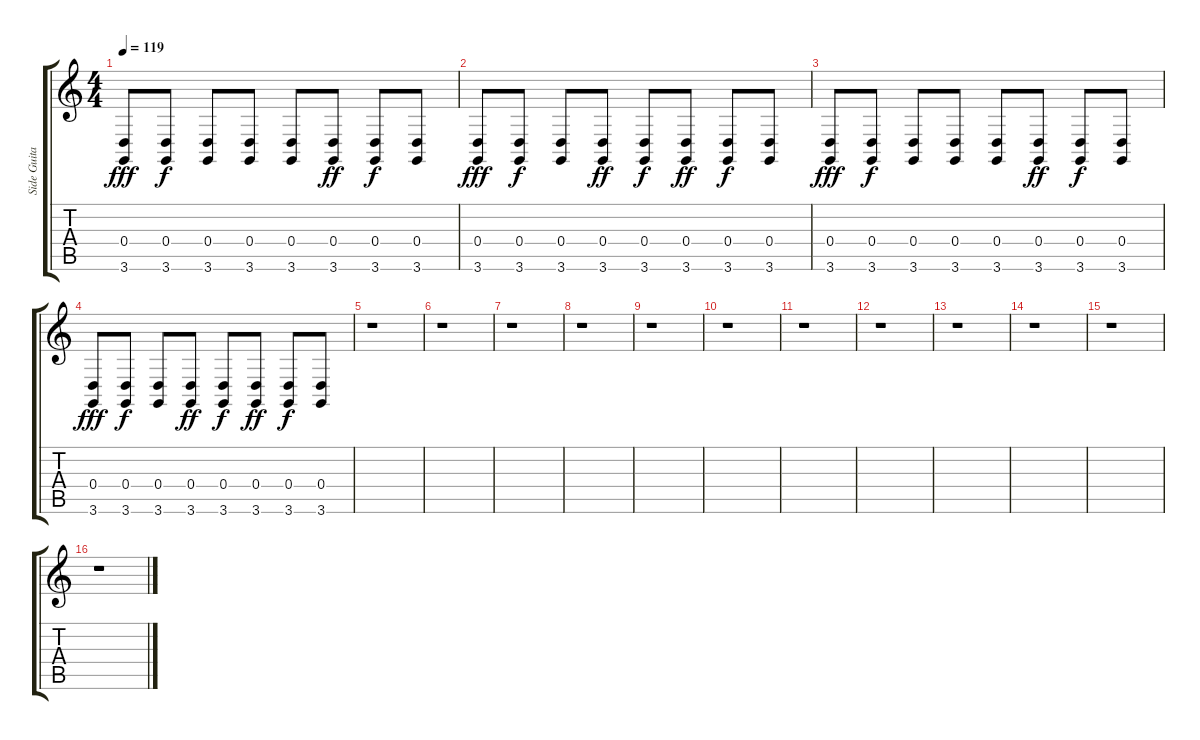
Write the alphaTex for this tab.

\track ("Side Guitar R                   " "Side Guita") {instrument lead1square}
\staff {score tabs}
\tuning (E4 B3 G3 D3 A2 E2) {hide}
\ts (4 4)
\tempo 119
\clef g2
\ks c
(0.4 3.6).8{dy fff instrument lead1square} (0.4 3.6).8{dy f} (0.4 3.6).8 (0.4 3.6).8 (0.4 3.6).8 (0.4 3.6).8{dy ff} (0.4 3.6).8{dy f} (0.4 3.6).8 |
(0.4 3.6).8{dy fff} (0.4 3.6).8{dy f} (0.4 3.6).8 (0.4 3.6).8{dy ff} (0.4 3.6).8{dy f} (0.4 3.6).8{dy ff} (0.4 3.6).8{dy f} (0.4 3.6).8 |
(0.4 3.6).8{dy fff} (0.4 3.6).8{dy f} (0.4 3.6).8 (0.4 3.6).8 (0.4 3.6).8 (0.4 3.6).8{dy ff} (0.4 3.6).8{dy f} (0.4 3.6).8 |
(0.4 3.6).8{dy fff} (0.4 3.6).8{dy f} (0.4 3.6).8 (0.4 3.6).8{dy ff} (0.4 3.6).8{dy f} (0.4 3.6).8{dy ff} (0.4 3.6).8{dy f} (0.4 3.6).8 |
r.1 |
r.1 |
r.1 |
r.1 |
r.1 |
r.1 |
r.1 |
r.1 |
r.1 |
r.1 |
r.1 |
r.1
